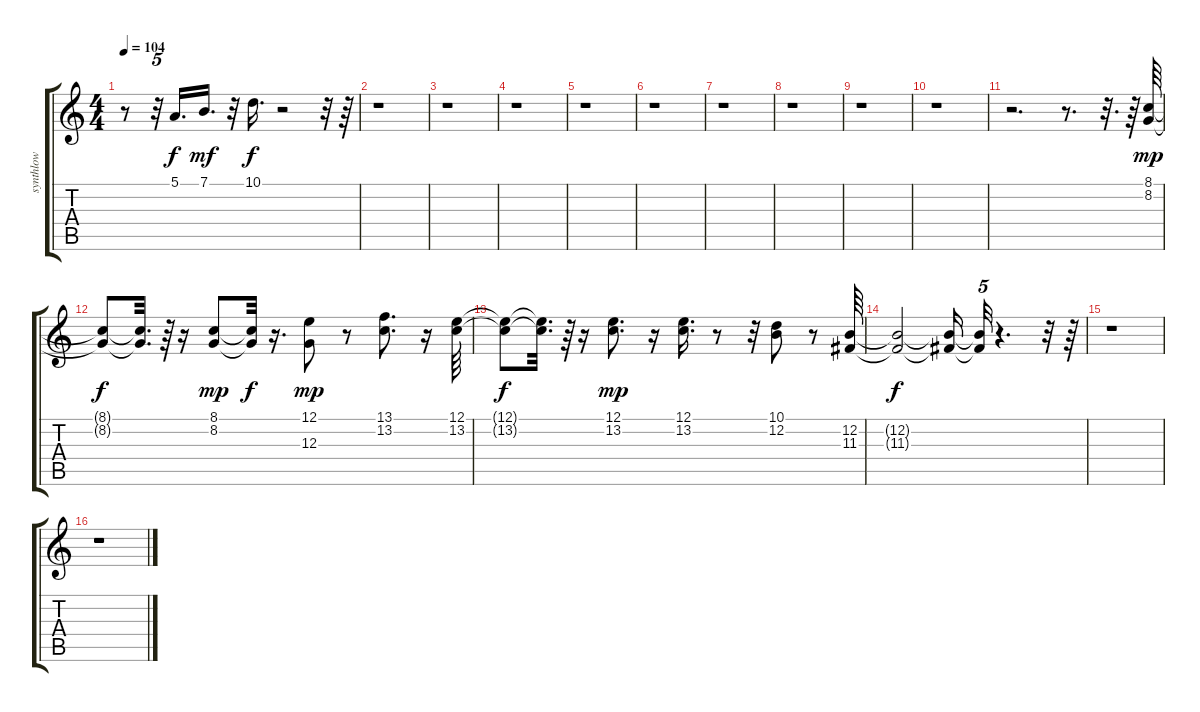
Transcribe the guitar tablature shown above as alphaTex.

\track ("synthlow" "synthlow") {instrument bassoon}
\staff {score tabs}
\tuning (E4 B3 G3 D3 A2 E2) {hide}
\ts (4 4)
\tempo 104
\clef g2
\ks c
r.8{dy mf} r.32{tu (5 4)} 5.1.16{d dy f} 7.1.16{d dy mf} r.32 10.1.16{d dy f} r.2 r.32 r.64 |
r.1 |
r.1 |
r.1 |
r.1 |
r.1 |
r.1 |
r.1 |
r.1 |
r.1 |
r.2{d} r.8{d} r.32{d} r.64 (8.1 8.2).64{dy mp} |
(8.1{t} 8.2{t}).8{dy f} (8.1{t} 8.2{t}).32{d} r.64 r.16 (8.1 8.2).8{dy mp} (8.1{t} 8.2{t}).32{dy f} r.16{d} (12.1 12.3).8{dy mp} r.8 (13.1 13.2).8{d} r.16 (12.1 13.2).64 |
(12.1{t} 13.2{t}).8{dy f} (12.1{t} 13.2{t}).32{d} r.64 r.16 (12.1 13.2).8{d dy mp} r.16 (12.1 13.2).16{d} r.8 r.32 (10.1 12.2).8 r.8 (12.2 11.3).64 |
(12.2{t} 11.3{t}).2{dy f} (12.2{t} 11.3{t}).16 (12.2{t} 11.3{t}).32{tu (5 4)} r.4{d} r.32 r.64 |
r.1 |
r.1
